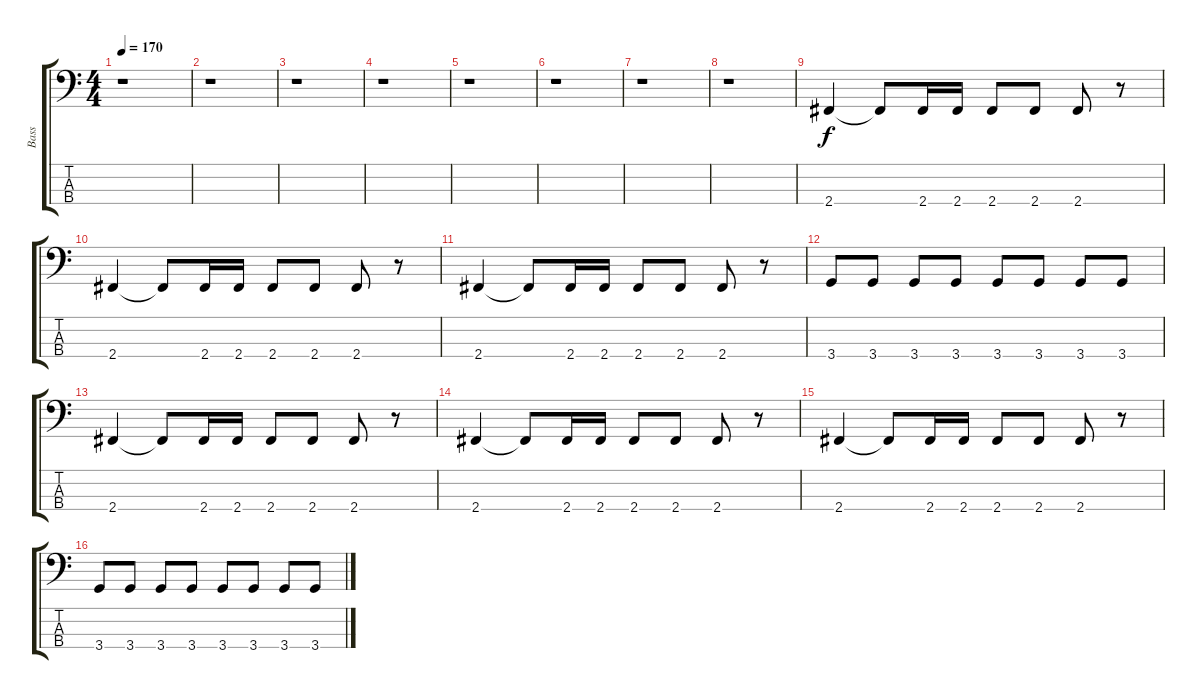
\track ("Bass" "Bass") {instrument electricbasspick}
\staff {score tabs}
\tuning (G2 D2 A1 E1) {hide}
\ts (4 4)
\tempo 170
\clef f4
\ks c
r.1{dy f instrument electricbasspick} |
r.1 |
r.1 |
r.1 |
r.1 |
r.1 |
r.1 |
r.1 |
2.4.4 2.4{t}.8 2.4.16 2.4.16 2.4.8 2.4.8 2.4.8 r.8 |
2.4.4 2.4{t}.8 2.4.16 2.4.16 2.4.8 2.4.8 2.4.8 r.8 |
2.4.4 2.4{t}.8 2.4.16 2.4.16 2.4.8 2.4.8 2.4.8 r.8 |
3.4.8 3.4.8 3.4.8 3.4.8 3.4.8 3.4.8 3.4.8 3.4.8 |
2.4.4 2.4{t}.8 2.4.16 2.4.16 2.4.8 2.4.8 2.4.8 r.8 |
2.4.4 2.4{t}.8 2.4.16 2.4.16 2.4.8 2.4.8 2.4.8 r.8 |
2.4.4 2.4{t}.8 2.4.16 2.4.16 2.4.8 2.4.8 2.4.8 r.8 |
3.4.8 3.4.8 3.4.8 3.4.8 3.4.8 3.4.8 3.4.8 3.4.8
